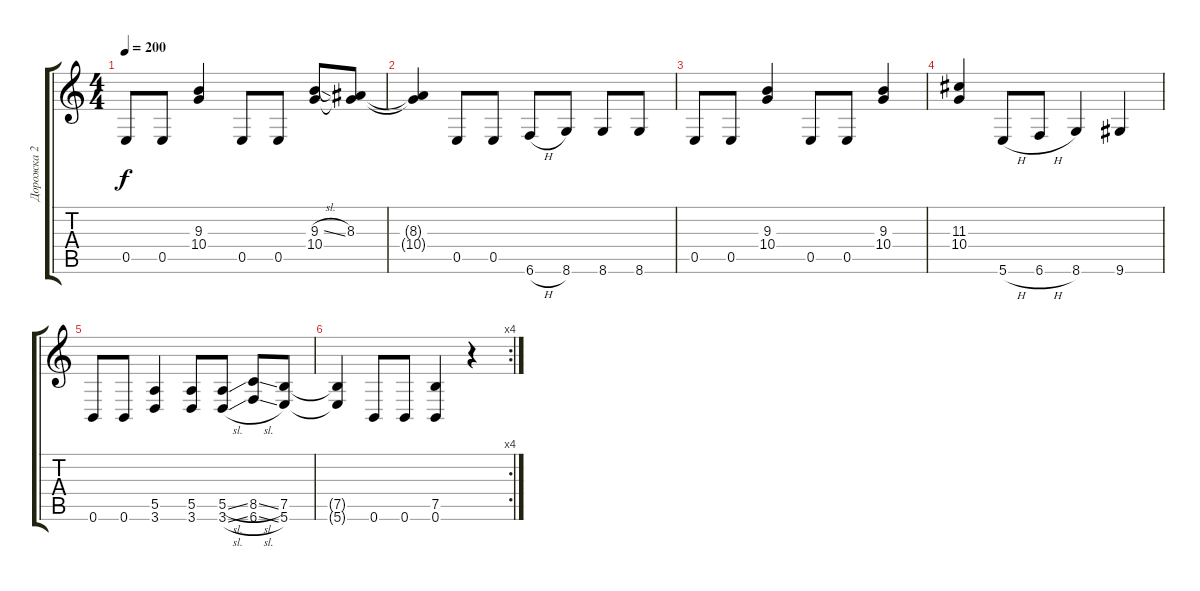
\track ("Дорожка 2" "Дорожка 2") {instrument distortionguitar}
\staff {score tabs}
\tuning (B3 Gb3 D3 A2 E2 B1) {hide}
\ts (4 4)
\tempo 200
\clef g2
\ks c
0.5.8{dy f} 0.5.8 (9.3 10.4).4 0.5.8 0.5.8 (9.3{sl} 10.4).8 (8.3 10.4{t}).8 |
(8.3{t} 10.4{t}).4 0.5.8 0.5.8 6.6{h}.8 8.6.8 8.6.8 8.6.8 |
0.5.8 0.5.8 (9.3 10.4).4 0.5.8 0.5.8 (9.3 10.4).4 |
(11.3 10.4).4 5.6{h}.8 6.6{h}.8 8.6.4 9.6.4 |
0.6.8 0.6.8 (5.5 3.6).4 (5.5 3.6).8 (5.5{sl} 3.6{sl}).8 (8.5{sl} 6.6{sl}).8 (7.5 5.6).8 |
\rc 4
(7.5{t} 5.6{t}).4 0.6.8 0.6.8 (7.5 0.6).4 r.4
